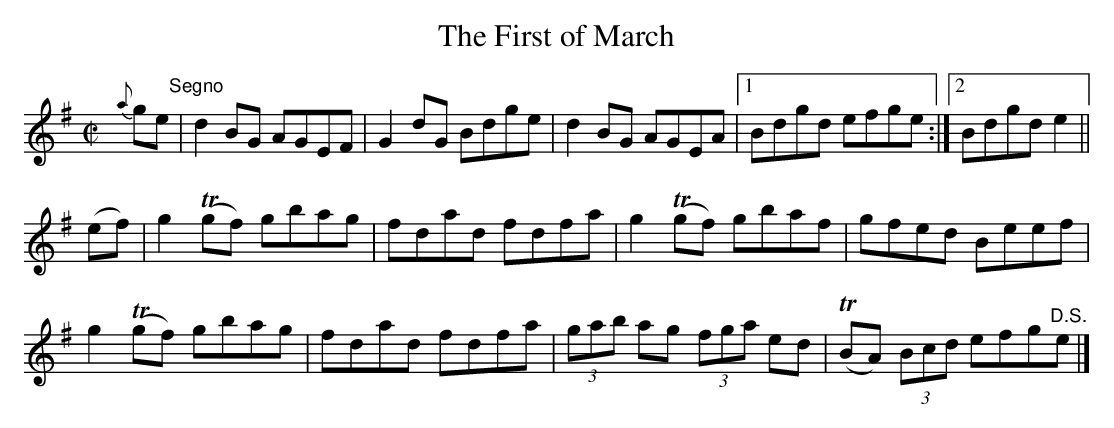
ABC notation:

X:1
T: The First of March
M: C|
L: 1/8
K: G
{a}ge"Segno"|d2BG AGEF|G2dG Bdge|d2BG AGEA|1Bdgd efge:|2Bdgde2||
(ef)|g2T(gf) gbag|fdad fdfa|g2T(gf) gbaf|gfed Beef|
g2T(gf) gbag|fdad fdfa|(3gab ag (3fga ed|T(BA) (3Bcd efg"D.S."e|]
